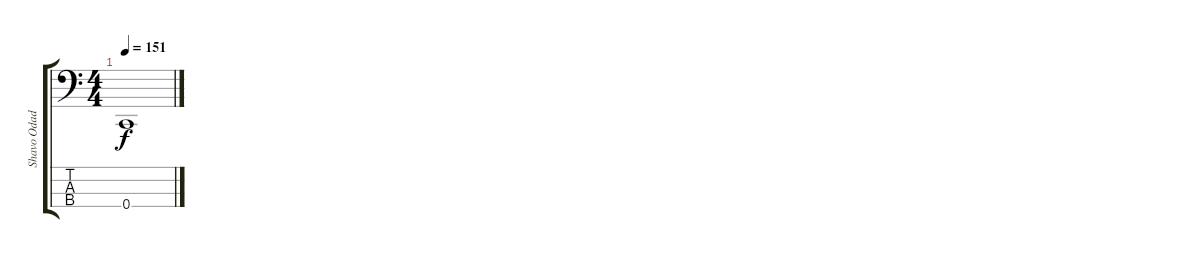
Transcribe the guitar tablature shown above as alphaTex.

\track ("Shavo Odadjian" "Shavo Odad") {instrument electricbasspick}
\staff {score tabs}
\tuning (F2 C2 G1 C1) {hide}
\ts (4 4)
\tempo 151
\clef f4
\ks c
0.4.1{dy f}
